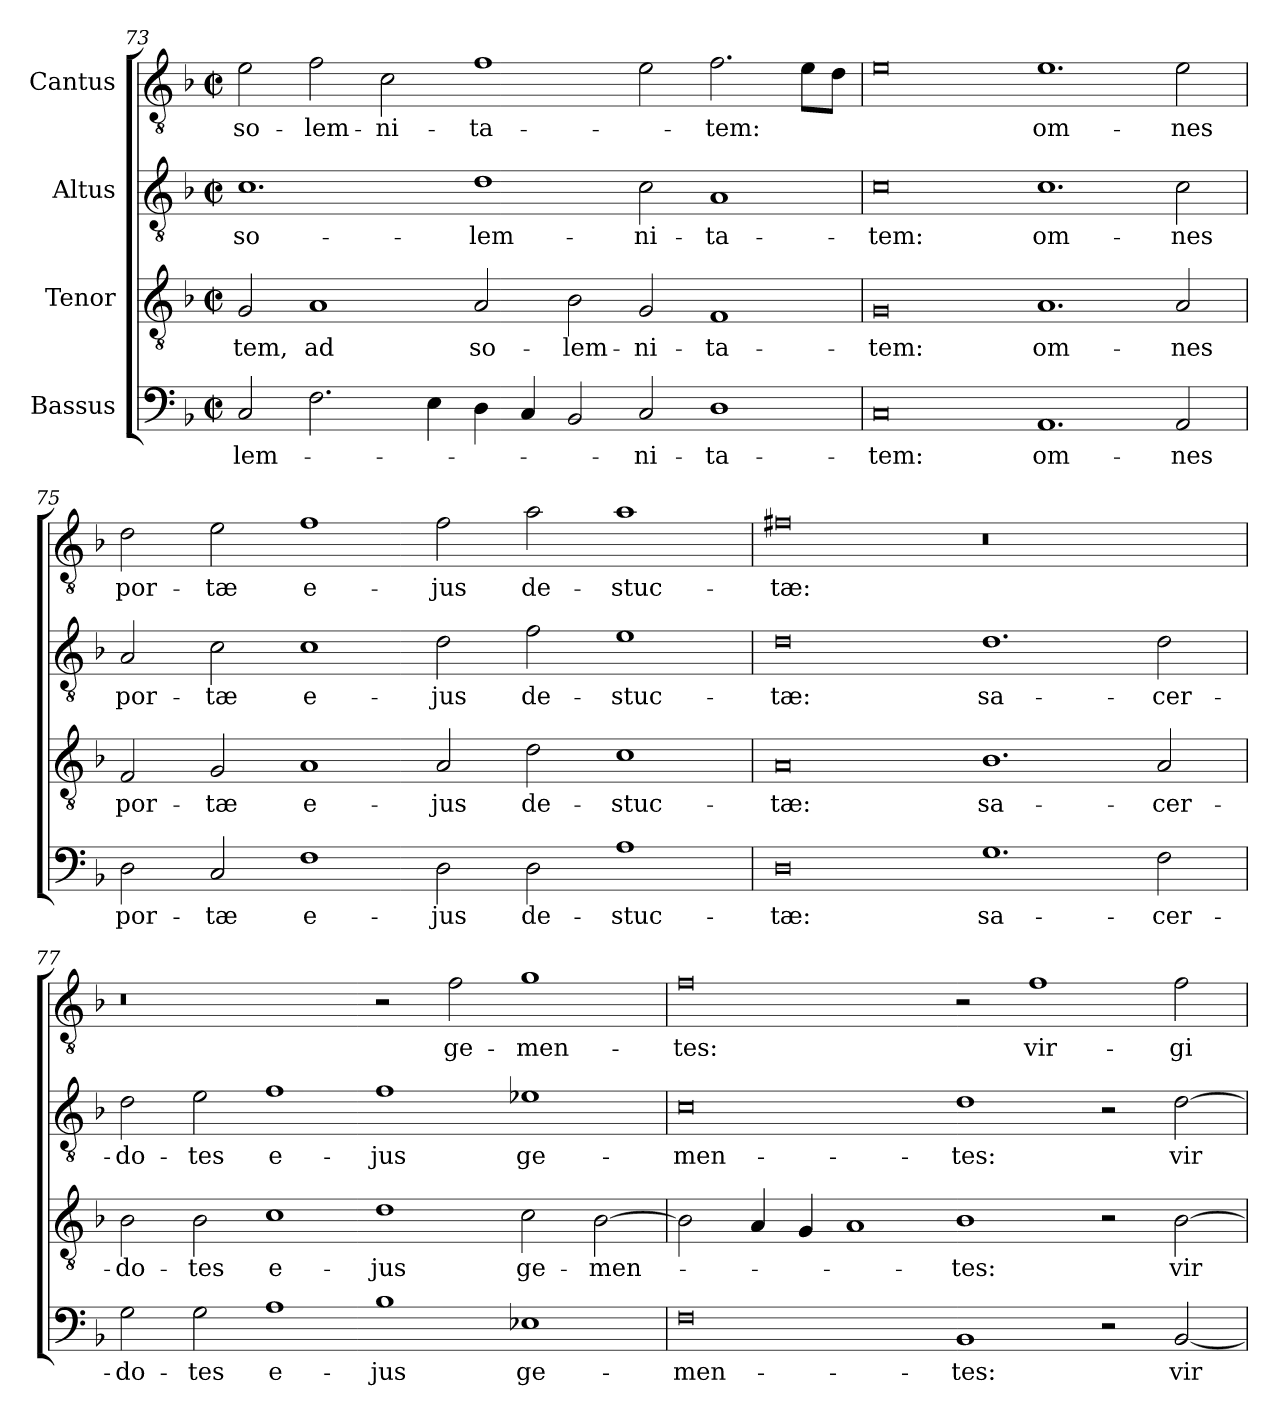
**kern	**text	**kern	**text	**kern	**text	**kern	**text
*part4	*part4	*part3	*part3	*part2	*part2	*part1	*part1
*staff4	*staff4	*staff3	*staff3	*staff2	*staff2	*staff1	*staff1
*I"Bassus	*	*I"Tenor	*	*I"Altus	*	*I"Cantus	*
!!LO:LB:g=z
*clefF4	*	*clefGv2	*	*clefGv2	*	*clefGv2	*
*k[b-]	*	*k[b-]	*	*k[b-]	*	*k[b-]	*
*F:	*	*F:	*	*F:	*	*F:	*
*M2/2	*	*M2/2	*	*M2/2	*	*M2/2	*
*met(c|)	*	*met(c|)	*	*met(c|)	*	*met(c|)	*
=73	=73	=73	=73	=73	=73	=73	=73
!	!LO:LY:b	!	!LO:LY:b	!	!LO:LY:b	!	!LO:LY:b
2C/	-lem-	2G/	-tem,	1.c	so-	2e\	so-
!	!	!	!LO:LY:b	!	!	!	!LO:LY:b
2.F\	.	1A	ad	.	.	2f\	-lem-
!	!	!	!	!	!	!	!LO:LY:b
.	.	.	.	.	.	2c\	-ni-
4E\	.	.	.	.	.	.	.
!	!	!	!LO:LY:b	!	!LO:LY:b	!	!LO:LY:b
4D\	.	2A/	so-	1d	-lem-	1f	-ta-
4C/	.	.	.	.	.	.	.
!	!	!	!LO:LY:b	!	!	!	!
2BB-/	.	2B-\	-lem-	.	.	.	.
!	!LO:LY:b	!	!LO:LY:b	!	!LO:LY:b	!	!
2C/	-ni-	2G/	-ni-	2c\	-ni-	2e\	.
!	!LO:LY:b	!	!LO:LY:b	!	!LO:LY:b	!	!LO:LY:b
1D	-ta-	1F	-ta-	1A	-ta-	2.f\	-tem:
.	.	.	.	.	.	8e\L	.
.	.	.	.	.	.	8d\J	.
=74	=74	=74	=74	=74	=74	=74	=74
!	!LO:LY:b	!	!LO:LY:b	!	!LO:LY:b	!	!
0C	-tem:	0G	-tem:	0c	-tem:	0e	.
!	!LO:LY:b	!	!LO:LY:b	!	!LO:LY:b	!	!LO:LY:b
1.AA	om-	1.A	om-	1.c	om-	1.e	om-
!	!LO:LY:b	!	!LO:LY:b	!	!LO:LY:b	!	!LO:LY:b
2AA/	-nes	2A/	-nes	2c\	-nes	2e\	-nes
=75	=75	=75	=75	=75	=75	=75	=75
!	!LO:LY:b	!	!LO:LY:b	!	!LO:LY:b	!	!LO:LY:b
2D\	por-	2F/	por-	2A/	por-	2d\	por-
!	!LO:LY:b	!	!LO:LY:b	!	!LO:LY:b	!	!LO:LY:b
2C/	-tæ	2G/	-tæ	2c\	-tæ	2e\	-tæ
!	!LO:LY:b	!	!LO:LY:b	!	!LO:LY:b	!	!LO:LY:b
1F	e-	1A	e-	1c	e-	1f	e-
!	!LO:LY:b	!	!LO:LY:b	!	!LO:LY:b	!	!LO:LY:b
2D\	-jus	2A/	-jus	2d\	-jus	2f\	-jus
!	!LO:LY:b	!	!LO:LY:b	!	!LO:LY:b	!	!LO:LY:b
2D\	de-	2d\	de-	2f\	de-	2a\	de-
!	!LO:LY:b	!	!LO:LY:b	!	!LO:LY:b	!	!LO:LY:b
1A	-stuc-	1c	-stuc-	1e	-stuc-	1a	-stuc-
=76	=76	=76	=76	=76	=76	=76	=76
!	!LO:LY:b	!	!LO:LY:b	!	!LO:LY:b	!	!LO:LY:b
0D	-tæ:	0A	-tæ:	0d	-tæ:	0f#X	-tæ:
!	!LO:LY:b	!	!LO:LY:b	!	!LO:LY:b	!	!
1.G	sa-	1.B-	sa-	1.d	sa-	0r	.
!	!LO:LY:b	!	!LO:LY:b	!	!LO:LY:b	!	!
2F\	-cer-	2A/	-cer-	2d\	-cer-	.	.
!!LO:LB:g=z
=77	=77	=77	=77	=77	=77	=77	=77
!	!LO:LY:b	!	!LO:LY:b	!	!LO:LY:b	!	!
2G\	-do-	2B-\	-do-	2d\	-do-	0r	.
!	!LO:LY:b	!	!LO:LY:b	!	!LO:LY:b	!	!
2G\	-tes	2B-\	-tes	2e\	-tes	.	.
!	!LO:LY:b	!	!LO:LY:b	!	!LO:LY:b	!	!
1A	e-	1c	e-	1f	e-	.	.
!	!LO:LY:b	!	!LO:LY:b	!	!LO:LY:b	!	!
1B-	-jus	1d	-jus	1f	-jus	2r	.
!	!	!	!	!	!	!	!LO:LY:b
.	.	.	.	.	.	2f\	ge-
!	!LO:LY:b	!	!LO:LY:b	!	!LO:LY:b	!	!LO:LY:b
1E-X	ge-	2c\	ge-	1e-X	ge-	1g	-men-
!	!	!	!LO:LY:b	!	!	!	!
.	.	[2B-\	-men-	.	.	.	.
=78	=78	=78	=78	=78	=78	=78	=78
!	!LO:LY:b	!	!	!	!LO:LY:b	!	!LO:LY:b
0F	-men-	2B-\]	.	0c	-men-	0f	-tes:
.	.	4A/	.	.	.	.	.
.	.	4G/	.	.	.	.	.
.	.	1A	.	.	.	.	.
!	!LO:LY:b	!	!LO:LY:b	!	!LO:LY:b	!	!
1BB-	-tes:	1B-	-tes:	1d	-tes:	2r	.
!	!	!	!	!	!	!	!LO:LY:b
.	.	.	.	.	.	1f	vir-
2r	.	2r	.	2r	.	.	.
!	!LO:LY:b	!	!LO:LY:b	!	!LO:LY:b	!	!LO:LY:b
[2BB-/	vir-	[2B-\	vir-	[2d\	vir-	2f\	-gi-
=	=	=	=	=	=	=	=
*-	*-	*-	*-	*-	*-	*-	*-
